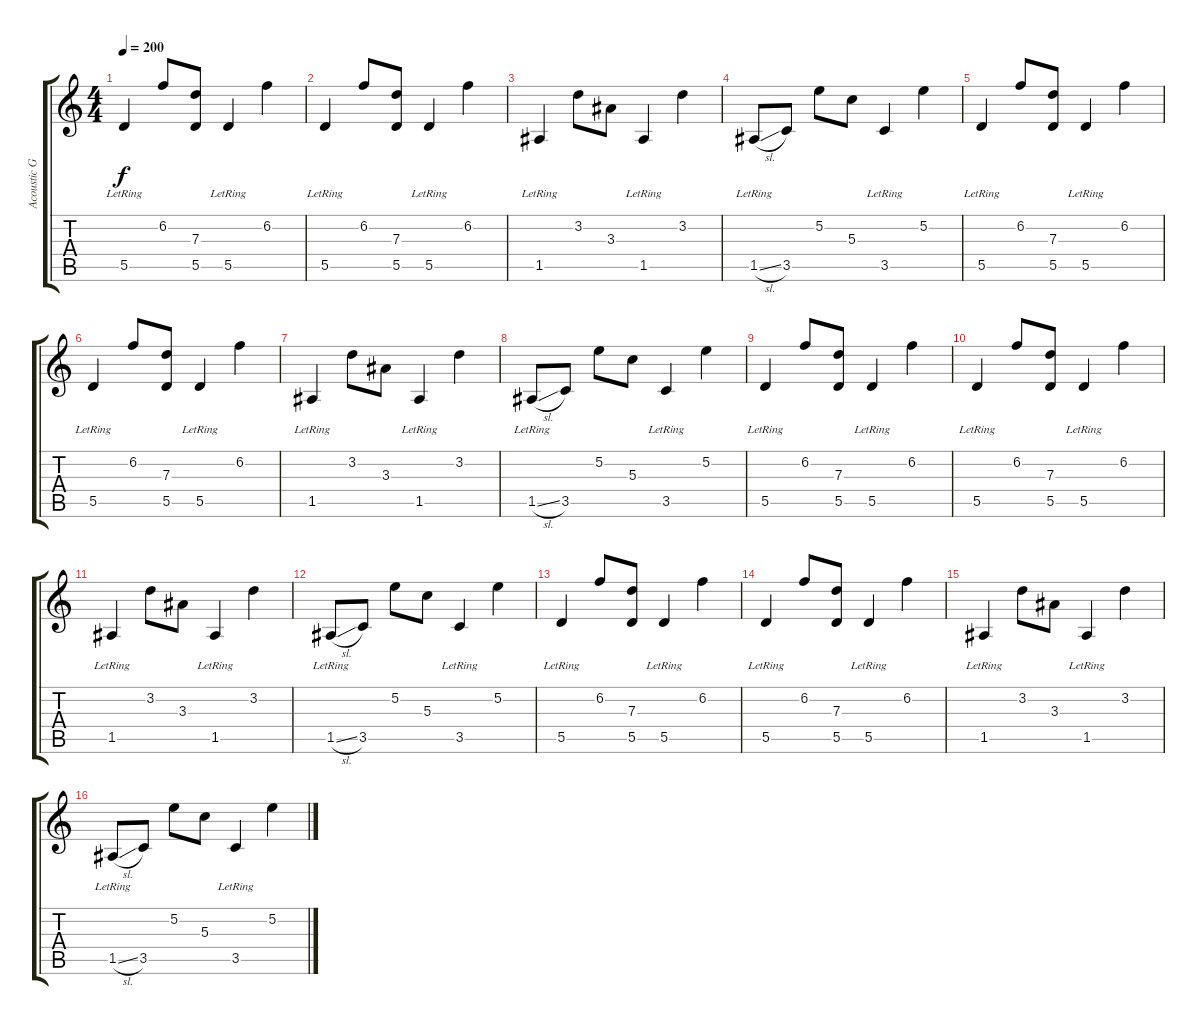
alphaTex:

\track ("Acoustic Guitar 1" "Acoustic G") {instrument acousticguitarsteel}
\staff {score tabs}
\tuning (E4 B3 G3 D3 A2 E2) {hide}
\ts (4 4)
\tempo 200
\clef g2
\ks c
5.5{lr}.4{dy f} 6.2.8 (7.3 5.5).8 5.5{lr}.4 6.2.4 |
5.5{lr}.4 6.2.8 (7.3 5.5).8 5.5{lr}.4 6.2.4 |
1.5{lr}.4 3.2.8 3.3.8 1.5{lr}.4 3.2.4 |
1.5{sl lr}.8 3.5.8 5.2.8 5.3.8 3.5{lr}.4 5.2.4 |
5.5{lr}.4 6.2.8 (7.3 5.5).8 5.5{lr}.4 6.2.4 |
5.5{lr}.4 6.2.8 (7.3 5.5).8 5.5{lr}.4 6.2.4 |
1.5{lr}.4 3.2.8 3.3.8 1.5{lr}.4 3.2.4 |
1.5{sl lr}.8 3.5.8 5.2.8 5.3.8 3.5{lr}.4 5.2.4 |
5.5{lr}.4 6.2.8 (7.3 5.5).8 5.5{lr}.4 6.2.4 |
5.5{lr}.4 6.2.8 (7.3 5.5).8 5.5{lr}.4 6.2.4 |
1.5{lr}.4 3.2.8 3.3.8 1.5{lr}.4 3.2.4 |
1.5{sl lr}.8 3.5.8 5.2.8 5.3.8 3.5{lr}.4 5.2.4 |
5.5{lr}.4 6.2.8 (7.3 5.5).8 5.5{lr}.4 6.2.4 |
5.5{lr}.4 6.2.8 (7.3 5.5).8 5.5{lr}.4 6.2.4 |
1.5{lr}.4 3.2.8 3.3.8 1.5{lr}.4 3.2.4 |
1.5{sl lr}.8 3.5.8 5.2.8 5.3.8 3.5{lr}.4 5.2.4
